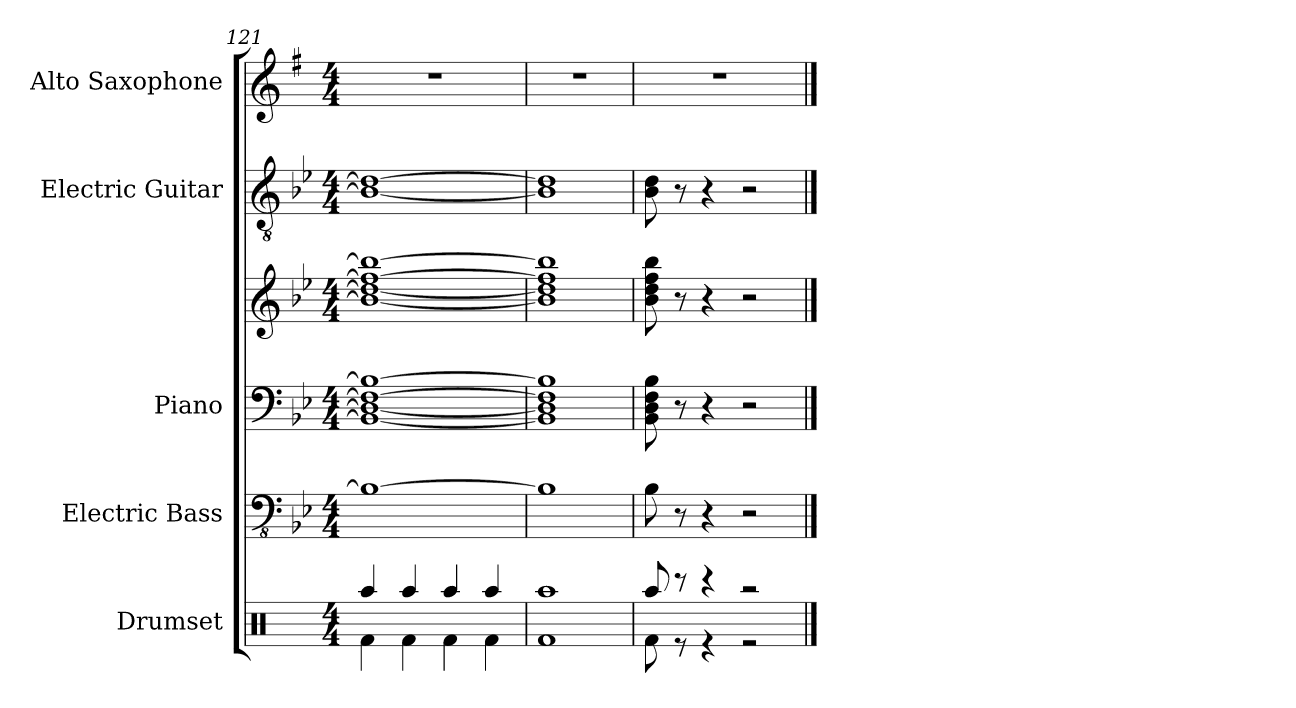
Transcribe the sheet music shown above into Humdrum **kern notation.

**kern	**kern	**kern	**kern	**kern	**kern
*part5	*part4	*part3	*part3	*part2	*part1
*staff6	*staff5	*staff4	*staff3	*staff2	*staff1
*I"Drumset	*I"Electric Bass	*I"Piano	*	*I"Electric Guitar	*I"Alto Saxophone
*I'Drs.	*I'El. B.	*I'Pno.	*	*I'El. Guit.	*I'A. Sax.
*clefX	*clefFv4	*clefF4	*clefG2	*clefGv2	*clefG2
*	*	*	*	*	*ITrd5c9
*k[]	*k[b-e-]	*k[b-e-]	*k[b-e-]	*k[b-e-]	*k[b-e-]
*C:	*B-:	*B-:	*B-:	*B-:	*B-:
*M4/4	*M4/4	*M4/4	*M4/4	*M4/4	*M4/4
=121	=121	=121	=121	=121	=121
*^	*	*	*	*	*
4Raa/	4Rf\	1BB-_	1BB-_ 1D_ 1F_ 1B-_	1b-_ 1dd_ 1ff_ 1bb-_	1B-_ 1d_	1r
4Raa/	4Rf\	.	.	.	.	.
4Raa/	4Rf\	.	.	.	.	.
4Raa/	4Rf\	.	.	.	.	.
!!LO:PB:g=z
=122	=122	=122	=122	=122	=122	=122
1Raa	1Rf	1BB-]	1BB-] 1D] 1F] 1B-]	1b-] 1dd] 1ff] 1bb-]	1B-] 1d]	1r
=123	=123	=123	=123	=123	=123	=123
8Raa/	8Rf\	8BB-\	8BB-\ 8D\ 8F\ 8B-\	8b-\ 8dd\ 8ff\ 8bb-\	8B-\ 8d\	1r
8r	8r	8r	8r	8r	8r	.
4r	4r	4r	4r	4r	4r	.
2r	2r	2r	2r	2r	2r	.
*v	*v	*	*	*	*	*
==	==	==	==	==	==
*-	*-	*-	*-	*-	*-
